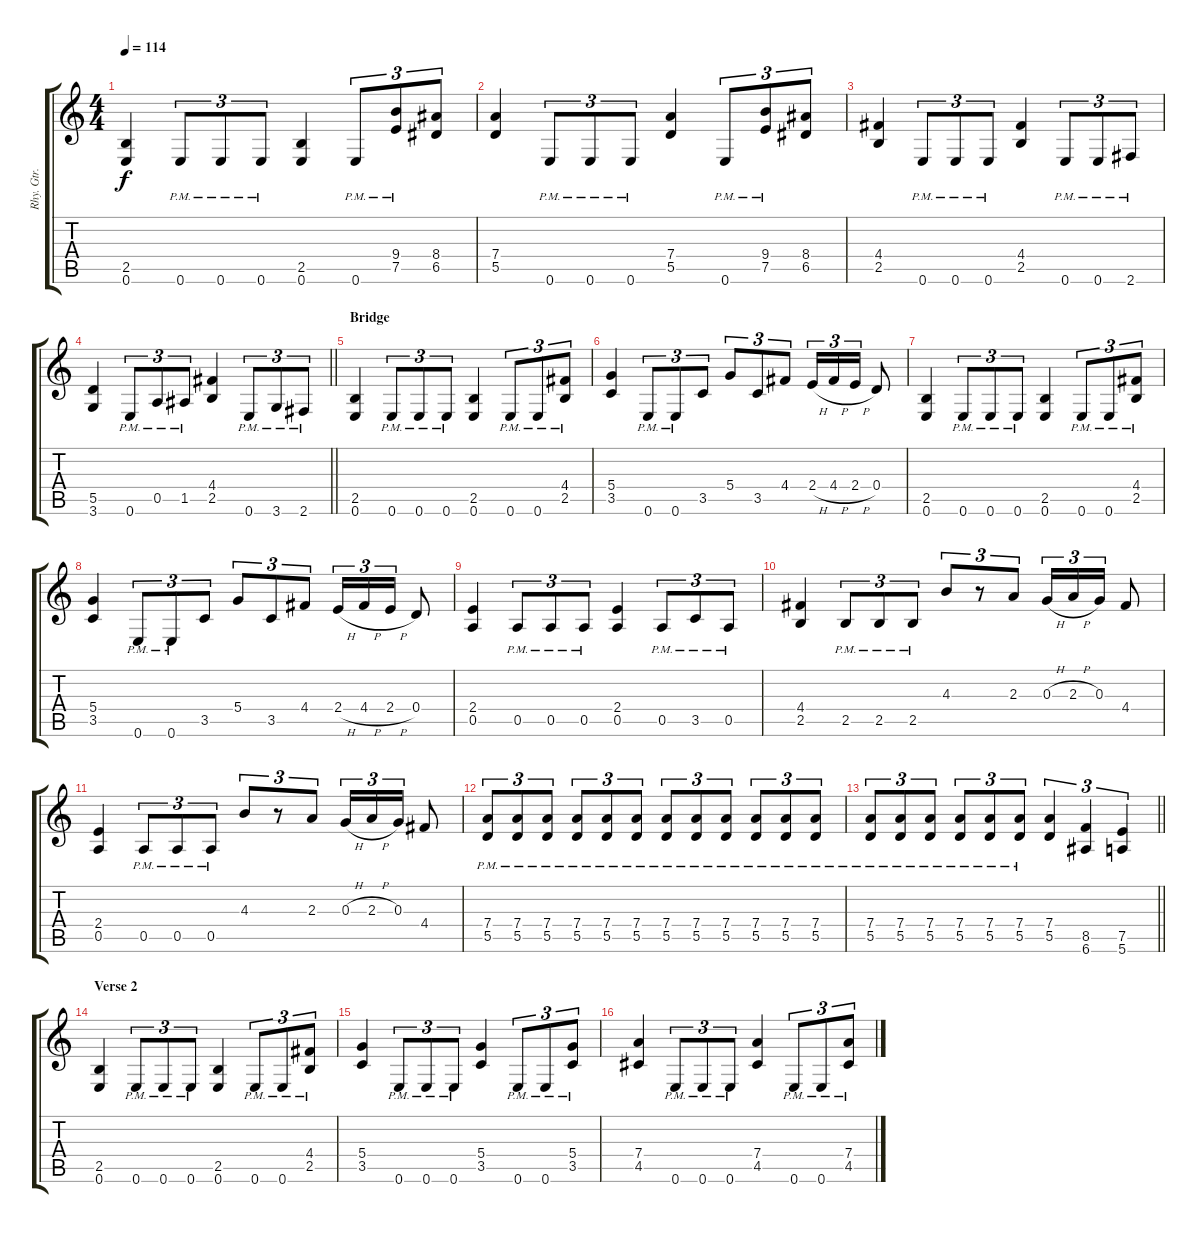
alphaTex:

\track ("Rhy. Gtr. 1" "Rhy. Gtr. ") {instrument distortionguitar}
\staff {score tabs}
\tuning (E4 B3 G3 D3 A2 E2) {hide}
\ts (4 4)
\tempo 114
\clef g2
\ks c
(2.5 0.6).4{dy f} 0.6{pm}.8{tu (3 2)} 0.6{pm}.8{tu (3 2)} 0.6{pm}.8{tu (3 2)} (2.5 0.6).4 0.6{pm}.8{tu (3 2)} (9.4{pm} 7.5{pm}).8{tu (3 2)} (8.4 6.5).8{tu (3 2)} |
(7.4 5.5).4 0.6{pm}.8{tu (3 2)} 0.6{pm}.8{tu (3 2)} 0.6{pm}.8{tu (3 2)} (7.4 5.5).4 0.6{pm}.8{tu (3 2)} (9.4{pm} 7.5{pm}).8{tu (3 2)} (8.4 6.5).8{tu (3 2)} |
(4.4 2.5).4 0.6{pm}.8{tu (3 2)} 0.6{pm}.8{tu (3 2)} 0.6{pm}.8{tu (3 2)} (4.4 2.5).4 0.6{pm}.8{tu (3 2)} 0.6{pm}.8{tu (3 2)} 2.6{pm}.8{tu (3 2)} |
\barLineRight lightlight
(5.5 3.6).4 0.6{pm}.8{tu (3 2)} 0.5{pm}.8{tu (3 2)} 1.5{pm}.8{tu (3 2)} (4.4 2.5).4 0.6{pm}.8{tu (3 2)} 3.6{pm}.8{tu (3 2)} 2.6{pm}.8{tu (3 2)} |
\section ("" "Bridge")
(2.5 0.6).4 0.6{pm}.8{tu (3 2)} 0.6{pm}.8{tu (3 2)} 0.6{pm}.8{tu (3 2)} (2.5 0.6).4 0.6{pm}.8{tu (3 2)} 0.6{pm}.8{tu (3 2)} (4.4{pm} 2.5{pm}).8{tu (3 2)} |
(5.4 3.5).4 0.6{pm}.8{tu (3 2)} 0.6{pm}.8{tu (3 2)} 3.5.8{tu (3 2)} 5.4.8{tu (3 2)} 3.5.8{tu (3 2)} 4.4.8{tu (3 2)} 2.4{h}.16{tu (3 2)} 4.4{h}.16{tu (3 2)} 2.4{h}.16{tu (3 2)} 0.4.8 |
(2.5 0.6).4 0.6{pm}.8{tu (3 2)} 0.6{pm}.8{tu (3 2)} 0.6{pm}.8{tu (3 2)} (2.5 0.6).4 0.6{pm}.8{tu (3 2)} 0.6{pm}.8{tu (3 2)} (4.4{pm} 2.5{pm}).8{tu (3 2)} |
(5.4 3.5).4 0.6{pm}.8{tu (3 2)} 0.6{pm}.8{tu (3 2)} 3.5.8{tu (3 2)} 5.4.8{tu (3 2)} 3.5.8{tu (3 2)} 4.4.8{tu (3 2)} 2.4{h}.16{tu (3 2)} 4.4{h}.16{tu (3 2)} 2.4{h}.16{tu (3 2)} 0.4.8 |
(2.4 0.5).4 0.5{pm}.8{tu (3 2)} 0.5{pm}.8{tu (3 2)} 0.5{pm}.8{tu (3 2)} (2.4 0.5).4 0.5{pm}.8{tu (3 2)} 3.5{pm}.8{tu (3 2)} 0.5{pm}.8{tu (3 2)} |
(4.4 2.5).4 2.5{pm}.8{tu (3 2)} 2.5{pm}.8{tu (3 2)} 2.5{pm}.8{tu (3 2)} 4.3.8{tu (3 2)} r.8{tu (3 2)} 2.3.8{tu (3 2)} 0.3{h}.16{tu (3 2)} 2.3{h}.16{tu (3 2)} 0.3.16{tu (3 2)} 4.4.8 |
(2.4 0.5).4 0.5{pm}.8{tu (3 2)} 0.5{pm}.8{tu (3 2)} 0.5{pm}.8{tu (3 2)} 4.3.8{tu (3 2)} r.8{tu (3 2)} 2.3.8{tu (3 2)} 0.3{h}.16{tu (3 2)} 2.3{h}.16{tu (3 2)} 0.3.16{tu (3 2)} 4.4.8 |
(7.4{pm} 5.5{pm}).8{tu (3 2)} (7.4{pm} 5.5{pm}).8{tu (3 2)} (7.4{pm} 5.5{pm}).8{tu (3 2)} (7.4{pm} 5.5{pm}).8{tu (3 2)} (7.4{pm} 5.5{pm}).8{tu (3 2)} (7.4{pm} 5.5{pm}).8{tu (3 2)} (7.4{pm} 5.5{pm}).8{tu (3 2)} (7.4{pm} 5.5{pm}).8{tu (3 2)} (7.4{pm} 5.5{pm}).8{tu (3 2)} (7.4{pm} 5.5{pm}).8{tu (3 2)} (7.4{pm} 5.5{pm}).8{tu (3 2)} (7.4{pm} 5.5{pm}).8{tu (3 2)} |
\barLineRight lightlight
(7.4{pm} 5.5{pm}).8{tu (3 2)} (7.4{pm} 5.5{pm}).8{tu (3 2)} (7.4{pm} 5.5{pm}).8{tu (3 2)} (7.4{pm} 5.5{pm}).8{tu (3 2)} (7.4{pm} 5.5{pm}).8{tu (3 2)} (7.4{pm} 5.5{pm}).8{tu (3 2)} (7.4 5.5).4{tu (3 2)} (8.5 6.6).4{tu (3 2)} (7.5 5.6).4{tu (3 2)} |
\section ("" "Verse 2")
(2.5 0.6).4 0.6{pm}.8{tu (3 2)} 0.6{pm}.8{tu (3 2)} 0.6{pm}.8{tu (3 2)} (2.5 0.6).4 0.6{pm}.8{tu (3 2)} 0.6{pm}.8{tu (3 2)} (4.4{pm} 2.5{pm}).8{tu (3 2)} |
(5.4 3.5).4 0.6{pm}.8{tu (3 2)} 0.6{pm}.8{tu (3 2)} 0.6{pm}.8{tu (3 2)} (5.4 3.5).4 0.6{pm}.8{tu (3 2)} 0.6{pm}.8{tu (3 2)} (5.4{pm} 3.5{pm}).8{tu (3 2)} |
(7.4 4.5).4 0.6{pm}.8{tu (3 2)} 0.6{pm}.8{tu (3 2)} 0.6{pm}.8{tu (3 2)} (7.4 4.5).4 0.6{pm}.8{tu (3 2)} 0.6{pm}.8{tu (3 2)} (7.4{pm} 4.5{pm}).8{tu (3 2)}
